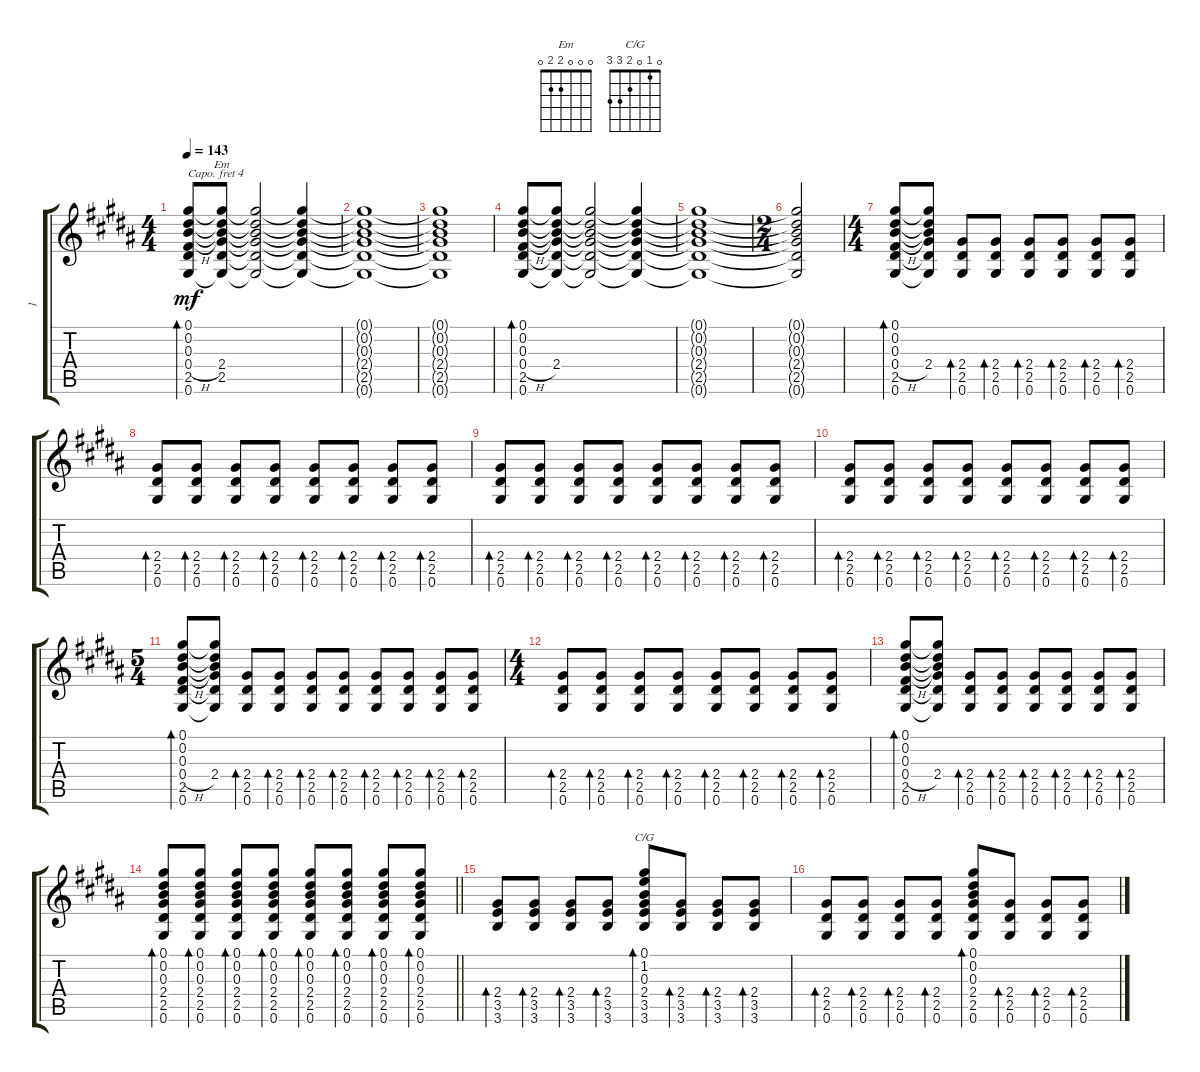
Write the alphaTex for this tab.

\track ("1" "1") {instrument overdrivenguitar}
\staff {score tabs}
\capo 4
\tuning (E4 B3 G3 D3 A2 E2) {hide}
\chord ("Em" 0 0 0 2 2 0)
\chord ("C/G" 0 1 0 2 3 3)
\ts (4 4)
\tempo 143
\clef g2
\ks g#minor
(0.1 0.2 0.3 0.4{h} 2.5 0.6).8{bd 30 dy mf instrument overdrivenguitar} (0.1{t} 0.2{t} 0.3{t} 2.4 2.5 0.6{t}).8{ch "Em"} (0.1{t} 0.2{t} 0.3{t} 2.4{t} 2.5{t} 0.6{t}).2 (0.1{t} 0.2{t} 0.3{t} 2.4{t} 2.5{t} 0.6{t}).4 |
(0.1{t} 0.2{t} 0.3{t} 2.4{t} 2.5{t} 0.6{t}).1 |
(0.1{t} 0.2{t} 0.3{t} 2.4{t} 2.5{t} 0.6{t}).1 |
(0.1 0.2 0.3 0.4{h} 2.5 0.6).8{bd 30} (0.1{t} 0.2{t} 0.3{t} 2.4 2.5{t} 0.6{t}).8 (0.1{t} 0.2{t} 0.3{t} 2.4{t} 2.5{t} 0.6{t}).2 (0.1{t} 0.2{t} 0.3{t} 2.4{t} 2.5{t} 0.6{t}).4 |
(0.1{t} 0.2{t} 0.3{t} 2.4{t} 2.5{t} 0.6{t}).1 |
\ts (2 4)
(0.1{t} 0.2{t} 0.3{t} 2.4{t} 2.5{t} 0.6{t}).2 |
\ts (4 4)
(0.1 0.2 0.3 0.4{h} 2.5 0.6).8{bd 30} (0.1{t} 0.2{t} 0.3{t} 2.4 2.5{t} 0.6{t}).8 (2.4 2.5 0.6).8{bd 30} (2.4 2.5 0.6).8{bd 30} (2.4 2.5 0.6).8{bd 30} (2.4 2.5 0.6).8{bd 30} (2.4 2.5 0.6).8{bd 30} (2.4 2.5 0.6).8{bd 30} |
(2.4 2.5 0.6).8{bd 30} (2.4 2.5 0.6).8{bd 30} (2.4 2.5 0.6).8{bd 30} (2.4 2.5 0.6).8{bd 30} (2.4 2.5 0.6).8{bd 30} (2.4 2.5 0.6).8{bd 30} (2.4 2.5 0.6).8{bd 30} (2.4 2.5 0.6).8{bd 30} |
(2.4 2.5 0.6).8{bd 30} (2.4 2.5 0.6).8{bd 30} (2.4 2.5 0.6).8{bd 30} (2.4 2.5 0.6).8{bd 30} (2.4 2.5 0.6).8{bd 30} (2.4 2.5 0.6).8{bd 30} (2.4 2.5 0.6).8{bd 30} (2.4 2.5 0.6).8{bd 30} |
(2.4 2.5 0.6).8{bd 30} (2.4 2.5 0.6).8{bd 30} (2.4 2.5 0.6).8{bd 30} (2.4 2.5 0.6).8{bd 30} (2.4 2.5 0.6).8{bd 30} (2.4 2.5 0.6).8{bd 30} (2.4 2.5 0.6).8{bd 30} (2.4 2.5 0.6).8{bd 30} |
\ts (5 4)
(0.1 0.2 0.3 0.4{h} 2.5 0.6).8{bd 30} (0.1{t} 0.2{t} 0.3{t} 2.4 2.5{t} 0.6{t}).8 (2.4 2.5 0.6).8{bd 30} (2.4 2.5 0.6).8{bd 30} (2.4 2.5 0.6).8{bd 30} (2.4 2.5 0.6).8{bd 30} (2.4 2.5 0.6).8{bd 30} (2.4 2.5 0.6).8{bd 30} (2.4 2.5 0.6).8{bd 30} (2.4 2.5 0.6).8{bd 30} |
\ts (4 4)
(2.4 2.5 0.6).8{bd 30} (2.4 2.5 0.6).8{bd 30} (2.4 2.5 0.6).8{bd 30} (2.4 2.5 0.6).8{bd 30} (2.4 2.5 0.6).8{bd 30} (2.4 2.5 0.6).8{bd 30} (2.4 2.5 0.6).8{bd 30} (2.4 2.5 0.6).8{bd 30} |
(0.1 0.2 0.3 0.4{h} 2.5 0.6).8{bd 30} (0.1{t} 0.2{t} 0.3{t} 2.4 2.5{t} 0.6{t}).8 (2.4 2.5 0.6).8{bd 30} (2.4 2.5 0.6).8{bd 30} (2.4 2.5 0.6).8{bd 30} (2.4 2.5 0.6).8{bd 30} (2.4 2.5 0.6).8{bd 30} (2.4 2.5 0.6).8{bd 30} |
\barLineRight lightlight
(0.1 0.2 0.3 2.4 2.5 0.6).8{bd 30} (0.1 0.2 0.3 2.4 2.5 0.6).8{bd 30} (0.1 0.2 0.3 2.4 2.5 0.6).8{bd 30} (0.1 0.2 0.3 2.4 2.5 0.6).8{bd 30} (0.1 0.2 0.3 2.4 2.5 0.6).8{bd 30} (0.1 0.2 0.3 2.4 2.5 0.6).8{bd 30} (0.1 0.2 0.3 2.4 2.5 0.6).8{bd 30} (0.1 0.2 0.3 2.4 2.5 0.6).8{bd 30} |
(2.4 3.5 3.6).8{bd 30} (2.4 3.5 3.6).8{bd 30} (2.4 3.5 3.6).8{bd 30} (2.4 3.5 3.6).8{bd 30} (0.1 1.2 0.3 2.4 3.5 3.6).8{bd 30 ch "C/G"} (2.4 3.5 3.6).8{bd 30} (2.4 3.5 3.6).8{bd 30} (2.4 3.5 3.6).8{bd 30} |
(2.4 2.5 0.6).8{bd 30} (2.4 2.5 0.6).8{bd 30} (2.4 2.5 0.6).8{bd 30} (2.4 2.5 0.6).8{bd 30} (0.1 0.2 0.3 2.4 2.5 0.6).8{bd 30} (2.4 2.5 0.6).8{bd 30} (2.4 2.5 0.6).8{bd 30} (2.4 2.5 0.6).8{bd 30}
